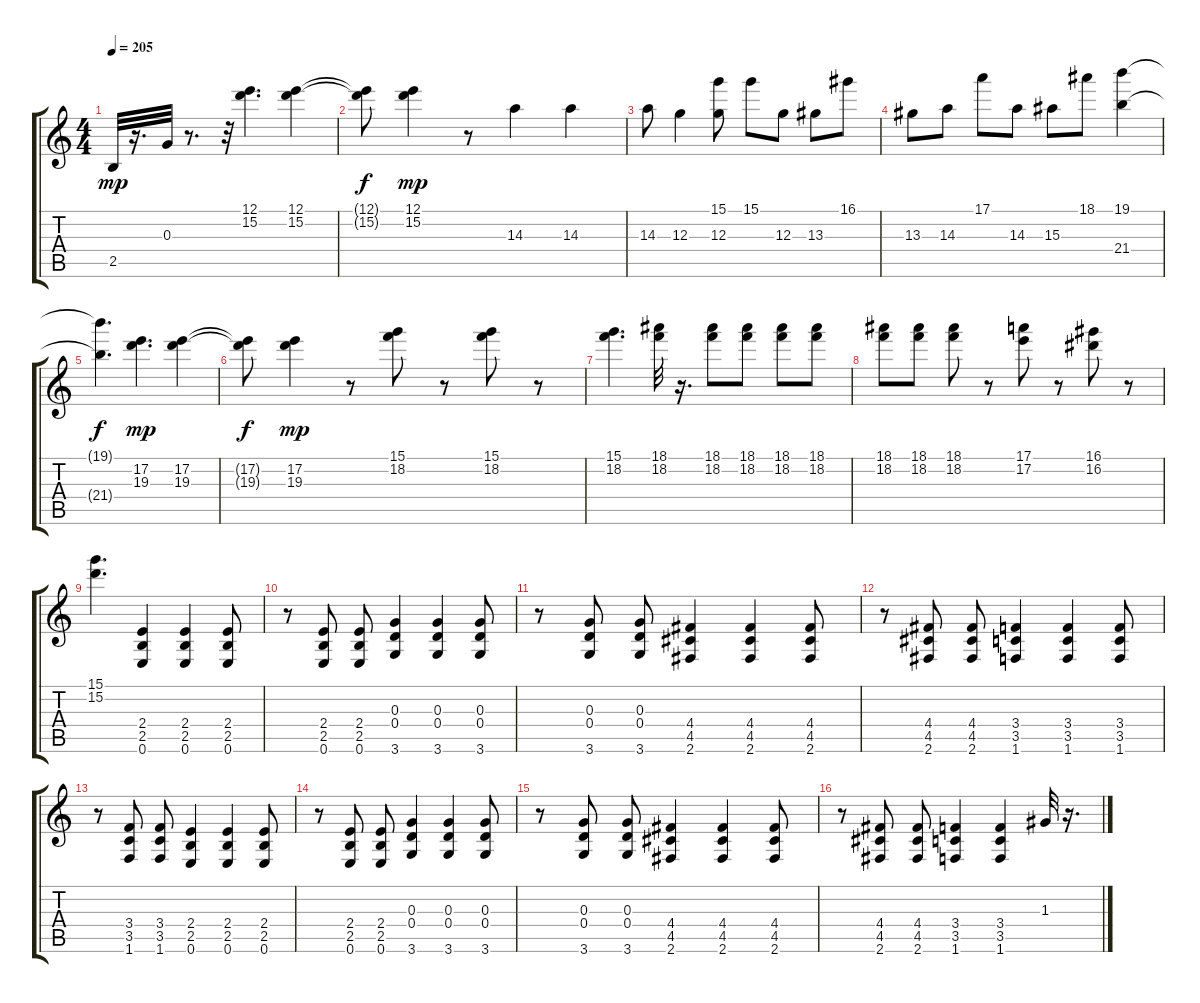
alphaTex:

\track "" {instrument distortionguitar}
\staff {score tabs}
\tuning (E4 B3 G3 D3 A2 E2) {hide}
\ts (4 4)
\tempo 205
\clef g2
\ks c
2.5.32{dy mp} r.16{d} 0.3.32 r.8{d} r.32 (12.1 15.2).4{d} (12.1 15.2).4 |
(12.1{t} 15.2{t}).8{dy f} (12.1 15.2).4{dy mp} r.8 14.3.4 14.3.4 |
14.3.8 12.3.4 (15.1 12.3).8 15.1.8 12.3.8 13.3.8 16.1.8 |
13.3.8 14.3.8 17.1.8 14.3.8 15.3.8 18.1.8 (19.1 21.4).4 |
(19.1{t} 21.4{t}).4{d dy f} (17.2 19.3).4{d dy mp} (17.2 19.3).4 |
(17.2{t} 19.3{t}).8{dy f} (17.2 19.3).4{dy mp} r.8 (15.1 18.2).8 r.8 (15.1 18.2).8 r.8 |
(15.1 18.2).4{d} (18.1 18.2).32 r.16{d} (18.1 18.2).8 (18.1 18.2).8 (18.1 18.2).8 (18.1 18.2).8 |
(18.1 18.2).8 (18.1 18.2).8 (18.1 18.2).8 r.8 (17.1 17.2).8 r.8 (16.1 16.2).8 r.8 |
(15.1 15.2).4{d} (2.4 2.5 0.6).4 (2.4 2.5 0.6).4 (2.4 2.5 0.6).8 |
r.8 (2.4 2.5 0.6).8 (2.4 2.5 0.6).8 (0.3 0.4 3.6).4 (0.3 0.4 3.6).4 (0.3 0.4 3.6).8 |
r.8 (0.3 0.4 3.6).8 (0.3 0.4 3.6).8 (4.4 4.5 2.6).4 (4.4 4.5 2.6).4 (4.4 4.5 2.6).8 |
r.8 (4.4 4.5 2.6).8 (4.4 4.5 2.6).8 (3.4 3.5 1.6).4 (3.4 3.5 1.6).4 (3.4 3.5 1.6).8 |
r.8 (3.4 3.5 1.6).8 (3.4 3.5 1.6).8 (2.4 2.5 0.6).4 (2.4 2.5 0.6).4 (2.4 2.5 0.6).8 |
r.8 (2.4 2.5 0.6).8 (2.4 2.5 0.6).8 (0.3 0.4 3.6).4 (0.3 0.4 3.6).4 (0.3 0.4 3.6).8 |
r.8 (0.3 0.4 3.6).8 (0.3 0.4 3.6).8 (4.4 4.5 2.6).4 (4.4 4.5 2.6).4 (4.4 4.5 2.6).8 |
r.8 (4.4 4.5 2.6).8 (4.4 4.5 2.6).8 (3.4 3.5 1.6).4 (3.4 3.5 1.6).4 1.3.32 r.16{d}
